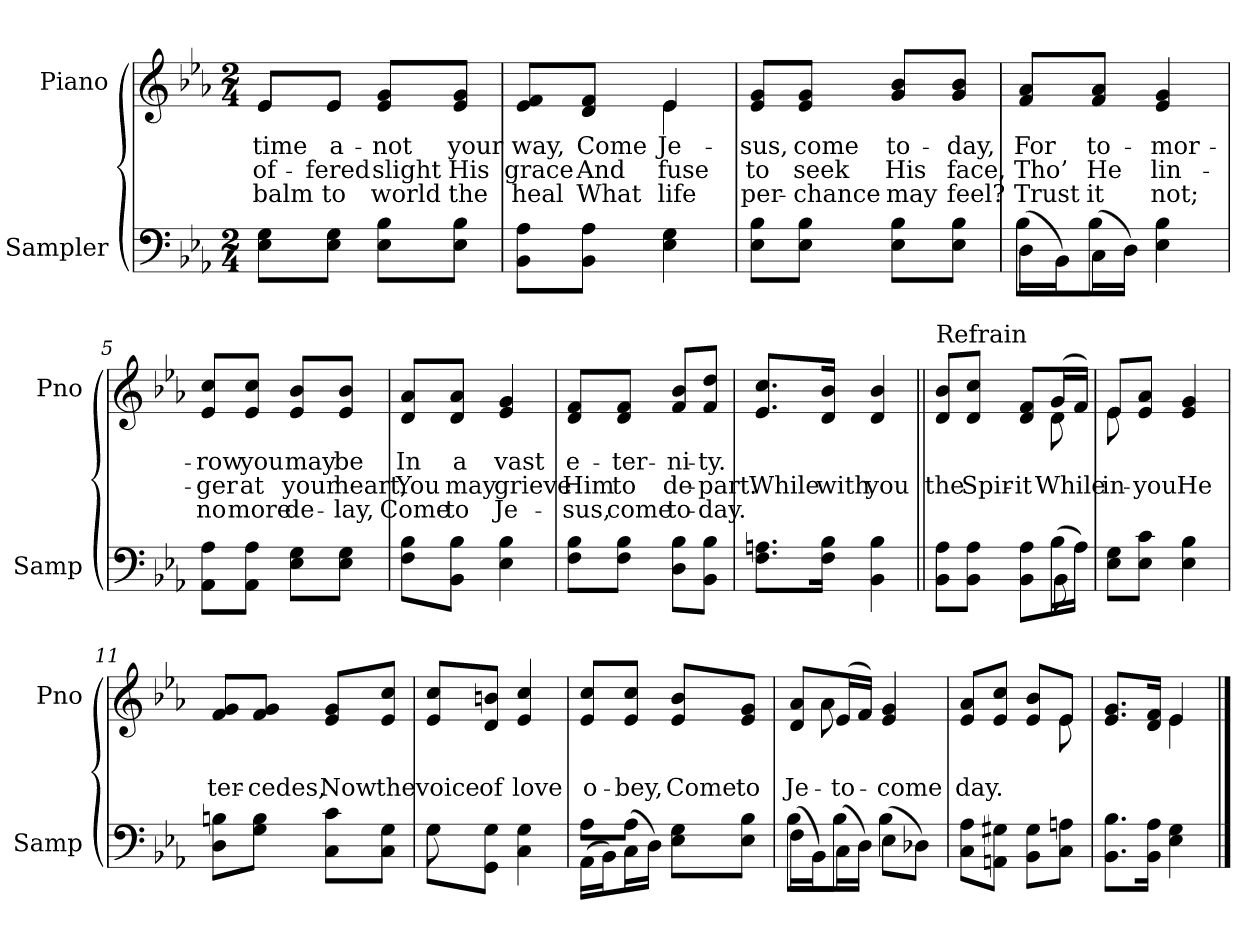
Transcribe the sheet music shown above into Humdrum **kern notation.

**kern	**kern	**text	**text	**text
*part2	*part1	*part1	*part1	*part1
*staff2	*staff1	*staff1	*staff1	*staff1
*I"Sampler	*I"Piano	*	*	*
*I'Samp	*I'Pno	*	*	*
*clefF4	*clefG2	*	*	*
*k[b-e-a-]	*k[b-e-a-]	*	*	*
*E-:	*E-:	*	*	*
*M2/4	*M2/4	*	*	*
=1	=1	=1	=1	=1
*	*^	*	*	*
8E-\ 8G\L	8e-/L	8e-/L	time	of-	balm
8E-\ 8G\J	8e-/J	8e-/J	a-	-fered	to
8E-\ 8B-\L	8e-/ 8g/L	4ryy	not	slight	world
8E-\ 8B-\J	8e-/ 8g/J	.	your	His	the
=2	=2	=2	=2	=2	=2
8BB-\ 8A-\L	8e-/ 8f/L	4ryy	-way,	grace	heal
8BB-\ 8A-\J	8d/ 8f/J	.	Come	And	What
4E- 4G	4e-/	4e-	Je-	-fuse	life
*	*v	*v	*	*	*
=3	=3	=3	=3	=3
8E-\ 8B-\L	8e-/ 8g/L	-sus,	to	per-
8E-\ 8B-\J	8e-/ 8g/J	come	seek	-chance
8E-\ 8B-\L	8g/ 8b-/L	to-	His	may
8E-\ 8B-\J	8g/ 8b-/J	-day,	face,	feel?
=4	=4	=4	=4	=4
*^	*	*	*	*
(16D\LL	8B-\L	8f/ 8a-/L	For	Tho’	Trust
16BB-\J)	.	.	.	.	.
(16C\L	8B-\J	8f/ 8a-/J	to-	He	it
16D\JJ)	.	.	.	.	.
4E- 4B-	4ryy	4e- 4g	-mor-	lin-	not;
*v	*v	*	*	*	*
=5	=5	=5	=5	=5
8AA-\ 8A-\L	8e-/ 8cc/L	-row	-ger	no
8AA-\ 8A-\J	8e-/ 8cc/J	you	at	more
8E-\ 8G\L	8e-/ 8b-/L	may	your	de-
8E-\ 8G\J	8e-/ 8b-/J	be	heart,	-lay,
=6	=6	=6	=6	=6
8F\ 8B-\L	8d/ 8a-/L	In	You	Come
8BB-\ 8B-\J	8d/ 8a-/J	a	may	to
4E- 4B-	4e- 4g	vast	grieve	Je-
=7	=7	=7	=7	=7
8F\ 8B-\L	8d/ 8f/L	e-	Him	-sus,
8F\ 8B-\J	8d/ 8f/J	-ter-	to	come
8D\ 8B-\L	8f/ 8b-/L	-ni-	de-	to-
8BB-\ 8B-\J	8f/ 8dd/J	-ty.	-part.	-day.
=8	=8	=8	=8	=8
8.F\ 8.An\L	8.e-/ 8.cc/L	.	While	.
16F\ 16B-\Jk	16d/ 16b-/Jk	.	with	.
4BB- 4B-	4d 4b-	.	you	.
=9||	=9||	=9||	=9||	=9||
*^	*^	*	*	*
!	!	!LO:TX:t=Refrain	!	!	!	!
8BB-\ 8A-\L	4.ryy	8d/ 8b-/L	4.ryy	.	the	.
8BB-\ 8A-\J	.	8d/ 8cc/J	.	.	Spir-	.
8BB-\ 8A-\L	.	8d/ 8f/L	.	.	-it	.
(16B-\L	8BB-	(16g/L	8d	.	While	.
16A-\JJ)	.	16f/JJ)	.	.	.	.
*v	*v	*	*	*	*	*
=10	=10	=10	=10	=10	=10
8E-\ 8G\L	8e-/L	8e-	.	in-	.
8E-\ 8c\J	8e-/ 8a-/J	4.ryy	.	you	.
4E- 4B-	4e- 4g	.	.	He	.
*	*v	*v	*	*	*
=11	=11	=11	=11	=11
8D\ 8Bn\L	8f/ 8g/L	.	-ter-	.
8G\ 8B\J	8f/ 8g/J	.	-cedes,	.
8C\ 8c\L	8e-/ 8g/L	.	Now	.
8C\ 8G\J	8e-/ 8cc/J	.	the	.
=12	=12	=12	=12	=12
*^	*	*	*	*
8G\L	8G	8e-/ 8cc/L	.	voice	.
8GG\ 8G\J	4.ryy	8d/ 8bn/J	.	of	.
4C 4G	.	4e- 4cc	.	love	.
=13	=13	=13	=13	=13	=13
(16AA-\LL	8A-\L	8e-/ 8cc/L	.	o-	.
16BB-\J)	.	.	.	.	.
(16C\L	8A-\J	8e-/ 8cc/J	.	-bey,	.
16D\JJ)	.	.	.	.	.
8E-\ 8G\L	4ryy	8e-/ 8b-/L	.	Come	.
8E-\ 8B-\J	.	8e-/ 8g/J	.	to	.
=14	=14	=14	=14	=14	=14
*	*	*^	*	*	*
(16F\LL	8B-\L	8d/ 8a-/L	8ryy	.	Je-	.
16BB-\J)	.	.	.	.	.	.
(16C\L	8B-\J	(16e-/L	8a-	.	to-	.
16D\JJ)	.	16f/JJ)	.	.	.	.
(8E-\L	4B-	4e- 4g	4ryy	.	come	.
8D-X\J)	.	.	.	.	.	.
*v	*v	*	*	*	*	*
=15	=15	=15	=15	=15	=15
8C\ 8A-\L	8e-/ 8a-/L	4.ryy	.	-day.	.
8AAn\ 8G#X\J	8e-/ 8cc/J	.	.	.	.
8BB-\ 8G#\L	8e-/ 8b-/L	.	.	.	.
8C\ 8A\J	8e-/J	8e-	.	.	.
=16	=16	=16	=16	=16	=16
8.BB-\ 8.B-\L	8.e-/ 8.g/L	4ryy	.	.	.
16BB-\ 16A-\Jk	16d/ 16f/Jk	.	.	.	.
4E- 4G	4e-/	4e-	.	.	.
*	*v	*v	*	*	*
==	==	==	==	==
*-	*-	*-	*-	*-
